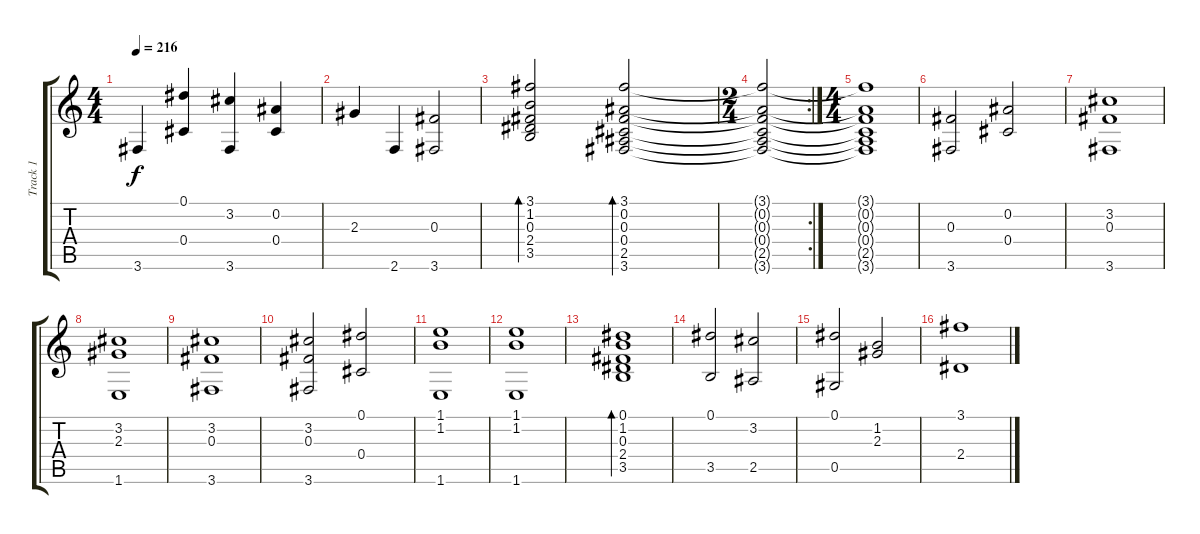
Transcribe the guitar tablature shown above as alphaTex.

\track ("Track 1" "Track 1") {instrument acousticguitarsteel}
\staff {score tabs}
\tuning (Eb4 Bb3 Gb3 Db3 Ab2 Eb2) {hide}
\ts (4 4)
\tempo 216
\clef g2
\ks c
3.6.4{dy f} (0.1 0.4).4 (3.2 3.6).4 (0.2 0.4).4 |
2.3.4 2.6.4 (0.3 3.6).2 |
(3.1 1.2 0.3 2.4 3.5).2{bd 480} (3.1 0.2 0.3 0.4 2.5 3.6).2{bd 480} |
\rc 2
\ts (2 4)
(3.1{t} 0.2{t} 0.3{t} 0.4{t} 2.5{t} 3.6{t}).2 |
\ts (4 4)
(3.1{t} 0.2{t} 0.3{t} 0.4{t} 2.5{t} 3.6{t}).1 |
(0.3 3.6).2 (0.2 0.4).2 |
(3.2 0.3 3.6).1 |
(3.2 2.3 1.6).1 |
(3.2 0.3 3.6).1 |
(3.2 0.3 3.6).2 (0.1 0.4).2 |
(1.1 1.2 1.6).1 |
(1.1 1.2 1.6).1 |
(0.1 1.2 0.3 2.4 3.5).1{bd 480} |
(0.1 3.5).2 (3.2 2.5).2 |
(0.1 0.5).2 (1.2 2.3).2 |
(3.1 2.4).1
